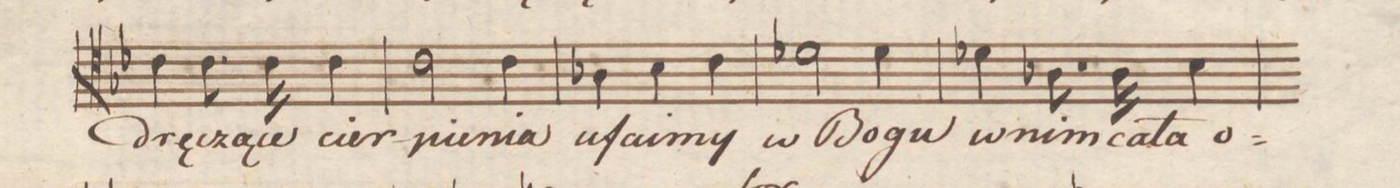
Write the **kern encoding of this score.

**kern	**text	**dynam
*I"Tenore.	*	*
*clefC4	*	*
*k[b-e-]	*	*
*met(C.|)	*	*
*M3/4	*	*
4c\	drę-	.
8.c\	-czą-	.
16c\	-ce	.
4c\	cier-	.
=95	=95	=95
2c\	-pie-	.
4c\	-nia	.
=96	=96	=96
4A-X\	u-	.
4B-\	-fai-	.
4c\	-my	.
=97	=97	=97
2d-X\	w Bo-	.
4d-\	-gu	.
=98	=98	=98
4d-X\	w nim	.
8.A-X\	ca-	.
16A-\	-ła	.
4B-\	o-	.
=99	=99	=99
*-	*-	*-
